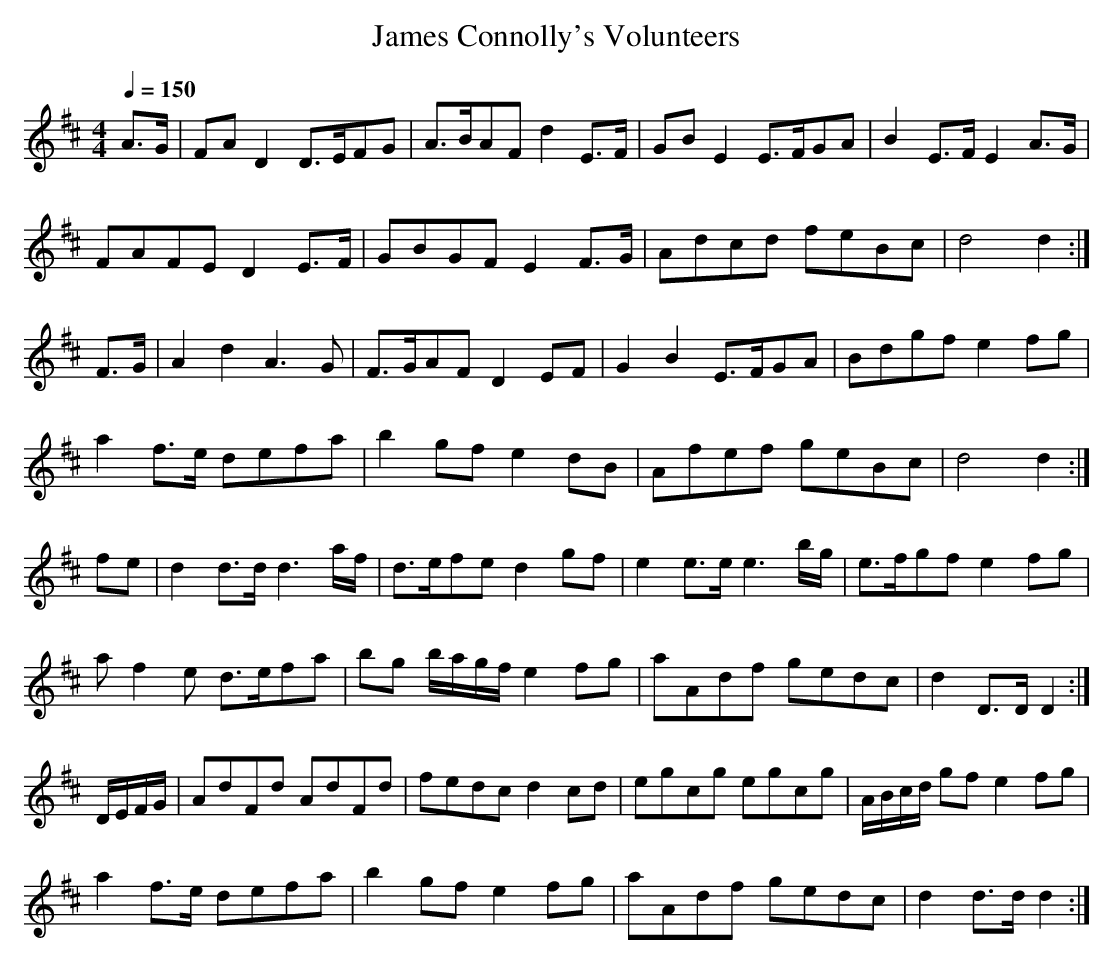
X:1
T: James Connolly's Volunteers
L: 1/8
M: 4/4
Q: 1/4 = 150
K: D
A>G | FA D2 D>EFG | A>BAF d2 E>F | GB E2 E>FGA | B2 E>F E2 A>G |
FAFE D2 E>F | GBGF E2 F>G | Adcd feBc | d4 d2 :|
F>G | A2 d2 A3 G | F>GAF D2 EF | G2 B2 E>FGA | Bdgf e2 fg |
a2 f>e defa | b2 gf e2 dB | Afef geBc | d4 d2 :|
fe | d2 d>d d3 a/f/ | d>efe d2 gf | e2 e>e e3 b/g/ | e>fgf e2 fg |
a f2 e d>efa | bg b/a/g/f/ e2 fg | aAdf gedc | d2 D>D D2 :|
D/E/F/G/ | AdFd AdFd | fedc d2 cd | egcg egcg | A/B/c/d/ gf e2 fg |
a2 f>e defa | b2 gf e2 fg | aAdf gedc | d2 d>d d2 :|
